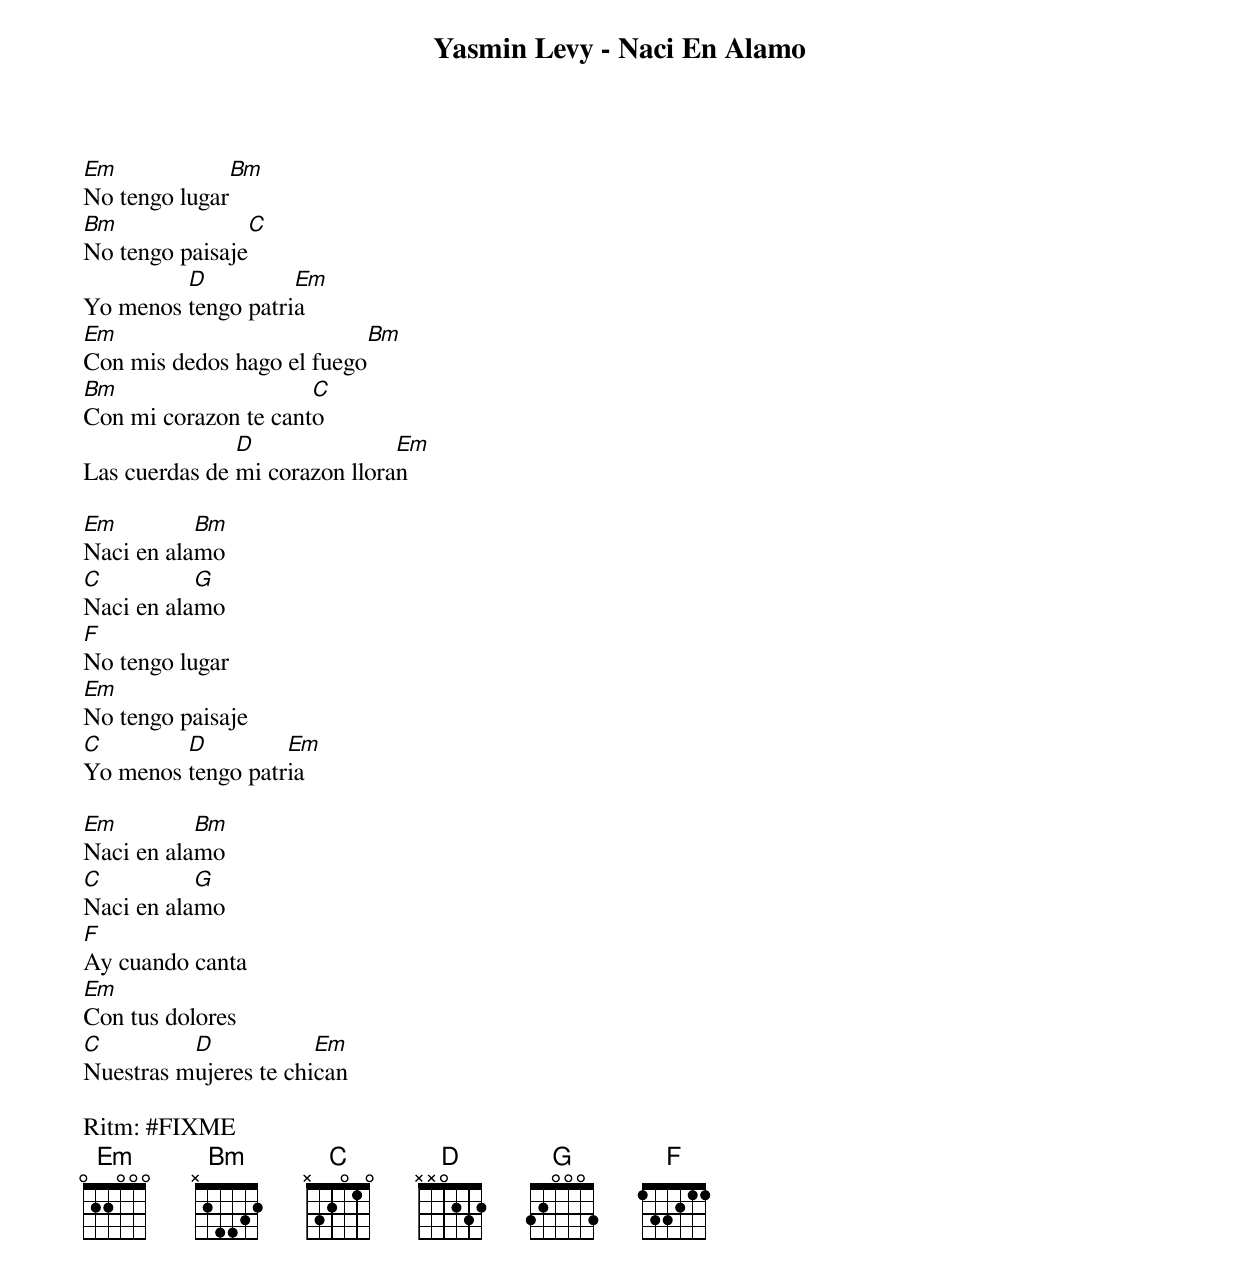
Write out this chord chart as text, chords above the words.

Yasmin Levy - Naci En Alamo

Em             Bm
No tengo lugar
Bm              C
No tengo paisaje
         D          Em
Yo menos tengo patria
Em                         Bm
Con mis dedos hago el fuego
Bm                    C
Con mi corazon te canto
               D               Em
Las cuerdas de mi corazon lloran

Em         Bm
Naci en alamo
C          G
Naci en alamo
F
No tengo lugar
Em
No tengo paisaje
C        D         Em
Yo menos tengo patria

Em         Bm
Naci en alamo
C          G
Naci en alamo
F
Ay cuando canta
Em
Con tus dolores
C         D            Em
Nuestras mujeres te chican

Ritm: #FIXME
